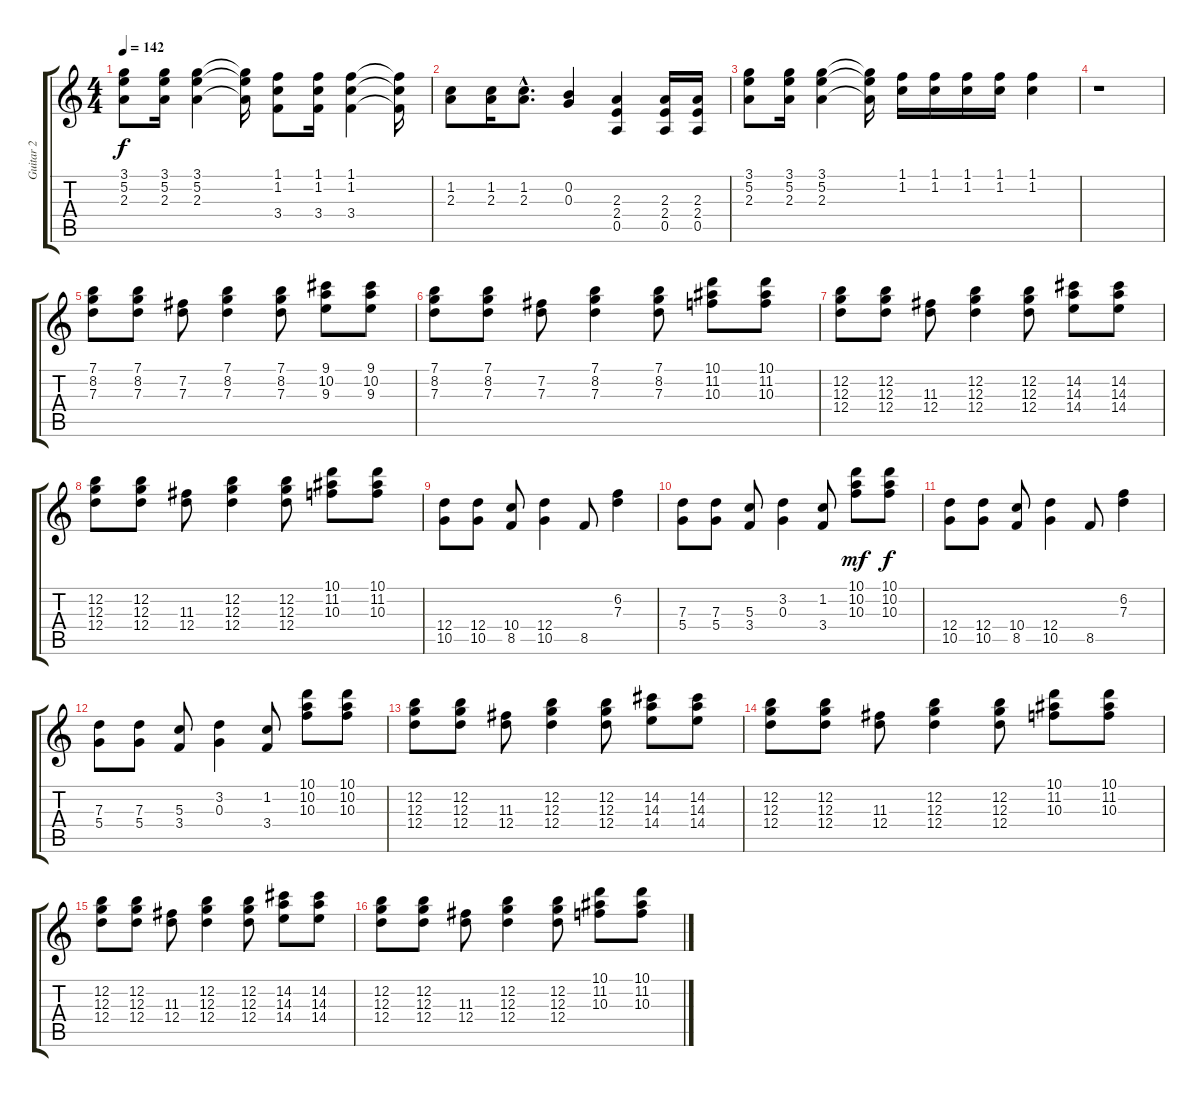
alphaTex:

\track ("Guitar 2" "Guitar 2") {instrument distortionguitar}
\staff {score tabs}
\tuning (E4 B3 G3 D3 A2 E2) {hide}
\ts (4 4)
\tempo 142
\clef g2
\ks c
(3.1 5.2 2.3).8{dy f} (3.1 5.2 2.3).16 (3.1 5.2 2.3).4 (3.1{t} 5.2{t} 2.3{t}).16 (1.1 1.2 3.4).8 (1.1 1.2 3.4).16 (1.1 1.2 3.4).4 (1.1{t} 1.2{t} 3.4{t}).16 |
(1.2 2.3).8 (1.2 2.3).16 (1.2{hac} 2.3{hac}).8{d} (0.2 0.3).4 (2.3 2.4 0.5).4 (2.3 2.4 0.5).16 (2.3 2.4 0.5).16 |
(3.1 5.2 2.3).8 (3.1 5.2 2.3).16 (3.1 5.2 2.3).4 (3.1{t} 5.2{t} 2.3{t}).16 (1.1 1.2).16 (1.1 1.2).16 (1.1 1.2).16 (1.1 1.2).16 (1.1 1.2).4 |
r.1 |
(7.1 8.2 7.3).8 (7.1 8.2 7.3).8 (7.2 7.3).8 (7.1 8.2 7.3).4 (7.1 8.2 7.3).8 (9.1 10.2 9.3).8 (9.1 10.2 9.3).8 |
(7.1 8.2 7.3).8 (7.1 8.2 7.3).8 (7.2 7.3).8 (7.1 8.2 7.3).4 (7.1 8.2 7.3).8 (10.1 11.2 10.3).8 (10.1 11.2 10.3).8 |
(12.2 12.3 12.4).8 (12.2 12.3 12.4).8 (11.3 12.4).8 (12.2 12.3 12.4).4 (12.2 12.3 12.4).8 (14.2 14.3 14.4).8 (14.2 14.3 14.4).8 |
(12.2 12.3 12.4).8 (12.2 12.3 12.4).8 (11.3 12.4).8 (12.2 12.3 12.4).4 (12.2 12.3 12.4).8 (10.1 11.2 10.3).8 (10.1 11.2 10.3).8 |
(12.4 10.5).8 (12.4 10.5).8 (10.4 8.5).8 (12.4 10.5).4 8.5.8 (6.2 7.3).4 |
(7.3 5.4).8 (7.3 5.4).8 (5.3 3.4).8 (3.2 0.3).4 (1.2 3.4).8 (10.1 10.2 10.3).8{dy mf} (10.1 10.2 10.3).8{dy f} |
(12.4 10.5).8 (12.4 10.5).8 (10.4 8.5).8 (12.4 10.5).4 8.5.8 (6.2 7.3).4 |
(7.3 5.4).8 (7.3 5.4).8 (5.3 3.4).8 (3.2 0.3).4 (1.2 3.4).8 (10.1 10.2 10.3).8 (10.1 10.2 10.3).8 |
(12.2 12.3 12.4).8 (12.2 12.3 12.4).8 (11.3 12.4).8 (12.2 12.3 12.4).4 (12.2 12.3 12.4).8 (14.2 14.3 14.4).8 (14.2 14.3 14.4).8 |
(12.2 12.3 12.4).8 (12.2 12.3 12.4).8 (11.3 12.4).8 (12.2 12.3 12.4).4 (12.2 12.3 12.4).8 (10.1 11.2 10.3).8 (10.1 11.2 10.3).8 |
(12.2 12.3 12.4).8 (12.2 12.3 12.4).8 (11.3 12.4).8 (12.2 12.3 12.4).4 (12.2 12.3 12.4).8 (14.2 14.3 14.4).8 (14.2 14.3 14.4).8 |
(12.2 12.3 12.4).8 (12.2 12.3 12.4).8 (11.3 12.4).8 (12.2 12.3 12.4).4 (12.2 12.3 12.4).8 (10.1 11.2 10.3).8 (10.1 11.2 10.3).8
